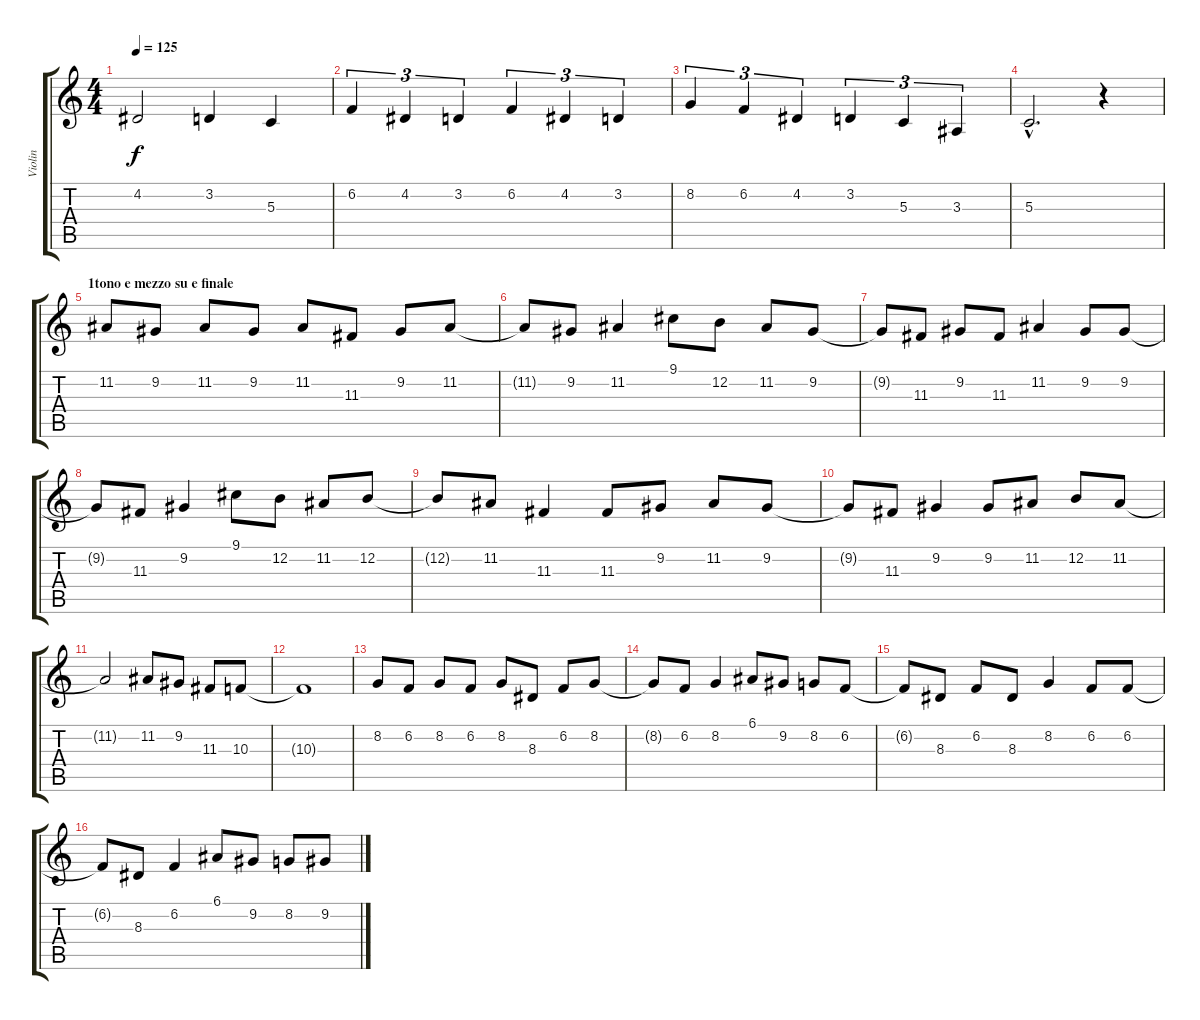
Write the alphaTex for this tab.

\track ("Violin" "Violin") {instrument cello}
\staff {score tabs}
\tuning (E4 B3 G3 D3 A2 E2) {hide}
\ts (4 4)
\tempo 125
\clef g2
\ks c
4.2.2{dy f} 3.2.4 5.3.4 |
6.2.4{tu (3 2)} 4.2.4{tu (3 2)} 3.2.4{tu (3 2)} 6.2.4{tu (3 2)} 4.2.4{tu (3 2)} 3.2.4{tu (3 2)} |
8.2.4{tu (3 2)} 6.2.4{tu (3 2)} 4.2.4{tu (3 2)} 3.2.4{tu (3 2)} 5.3.4{tu (3 2)} 3.3.4{tu (3 2)} |
5.3{hac}.2{d} r.4 |
\section ("" "1tono e mezzo su e finale")
11.2.8 9.2.8 11.2.8 9.2.8 11.2.8 11.3.8 9.2.8 11.2.8 |
11.2{t}.8 9.2.8 11.2.4 9.1.8 12.2.8 11.2.8 9.2.8 |
9.2{t}.8 11.3.8 9.2.8 11.3.8 11.2.4 9.2.8 9.2.8 |
9.2{t}.8 11.3.8 9.2.4 9.1.8 12.2.8 11.2.8 12.2.8 |
12.2{t}.8 11.2.8 11.3.4 11.3.8 9.2.8 11.2.8 9.2.8 |
9.2{t}.8 11.3.8 9.2.4 9.2.8 11.2.8 12.2.8 11.2.8 |
11.2{t}.2 11.2.8 9.2.8 11.3.8 10.3.8 |
10.3{t}.1 |
8.2.8 6.2.8 8.2.8 6.2.8 8.2.8 8.3.8 6.2.8 8.2.8 |
8.2{t}.8 6.2.8 8.2.4 6.1.8 9.2.8 8.2.8 6.2.8 |
6.2{t}.8 8.3.8 6.2.8 8.3.8 8.2.4 6.2.8 6.2.8 |
6.2{t}.8 8.3.8 6.2.4 6.1.8 9.2.8 8.2.8 9.2.8
